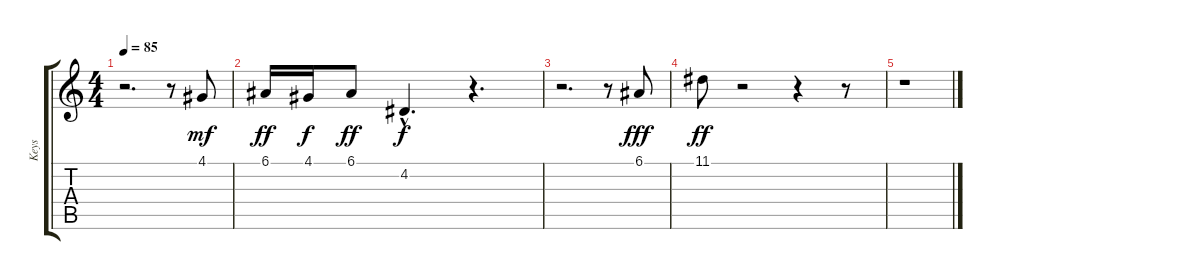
\track ("Keys" "Keys") {instrument tangoaccordion}
\staff {score tabs}
\tuning (E4 B3 G3 D3 A2 E2) {hide}
\ts (4 4)
\tempo 85
\clef g2
\ks c
r.2{d dy f} r.8 4.1.8{dy mf} |
6.1.16{dy ff} 4.1.16{dy f} 6.1.8{dy ff} 4.2{hac}.4{d dy f} r.4{d} |
r.2{d} r.8 6.1.8{dy fff} |
11.1.8{dy ff} r.2 r.4 r.8 |
r.1
